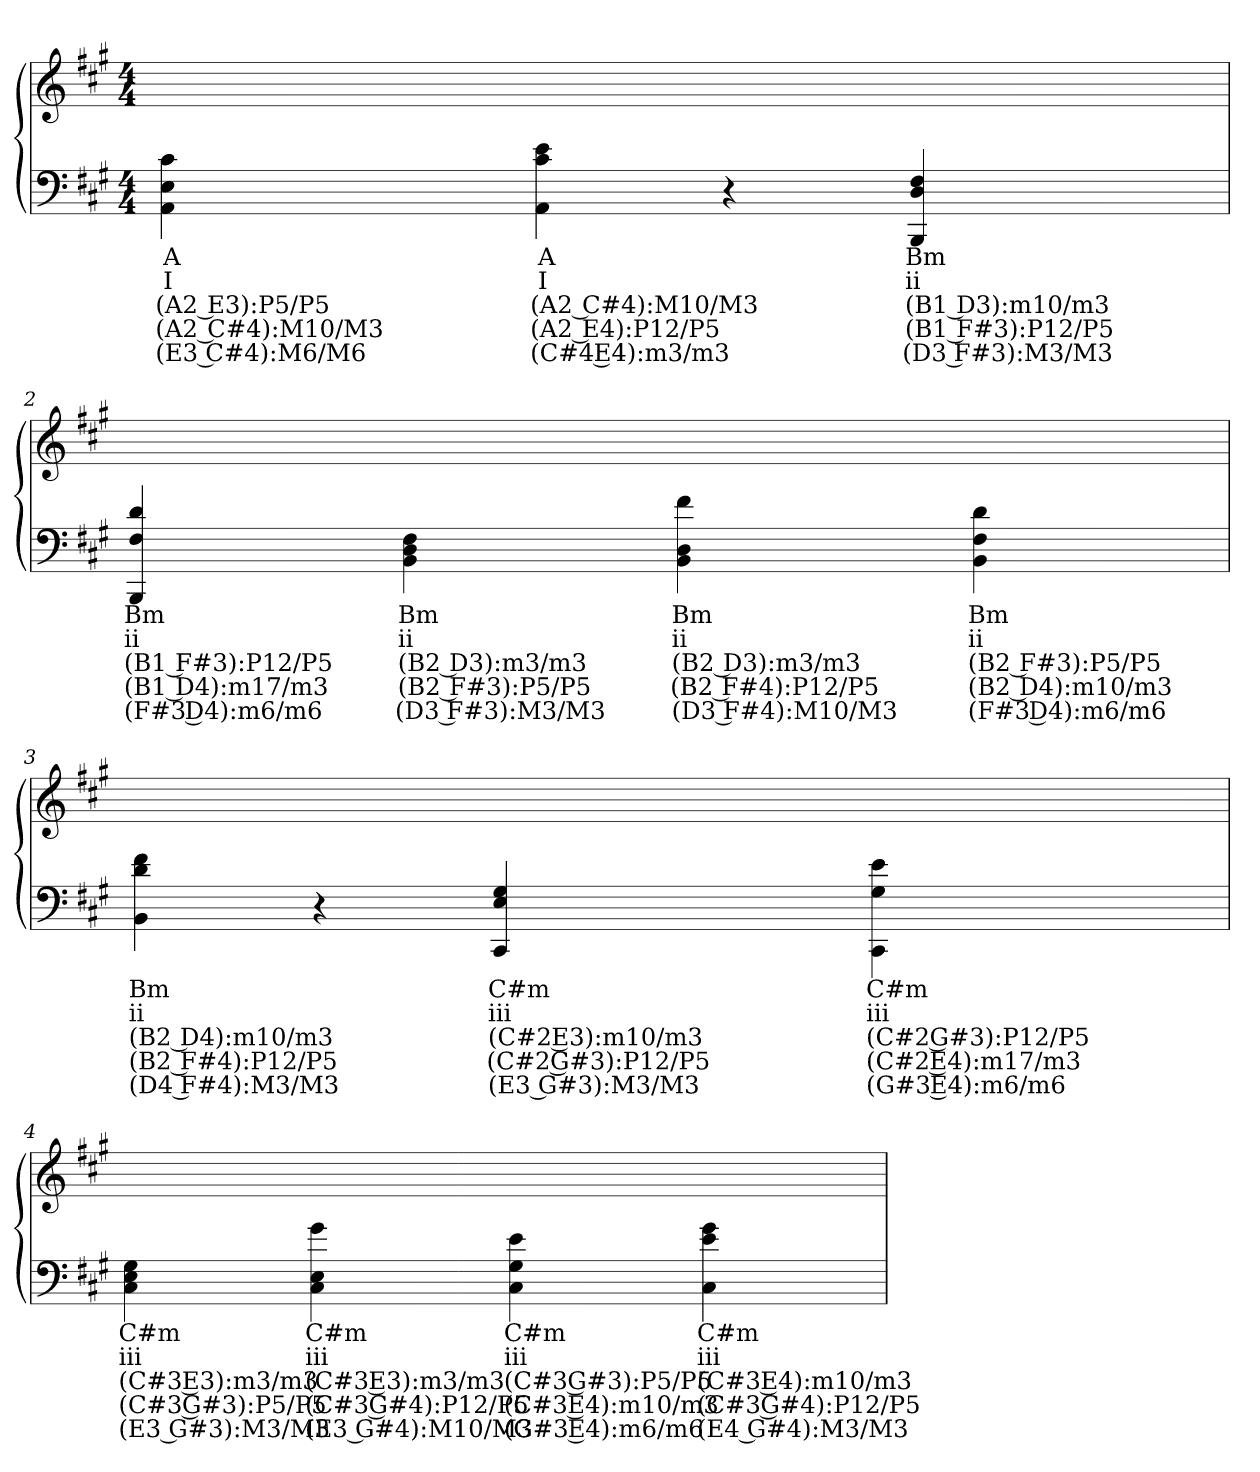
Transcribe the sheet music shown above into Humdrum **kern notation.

**kern	**text	**text	**text	**text	**text	**kern
*part2	*part2	*part2	*part2	*part2	*part2	*part1
*staff2	*staff2	*staff2	*staff2	*staff2	*staff2	*staff1
*clefF4	*	*	*	*	*	*clefG2
*k[f#c#g#]	*	*	*	*	*	*k[f#c#g#]
*A:	*	*	*	*	*	*A:
*M4/4	*	*	*	*	*	*M4/4
*MM60	*	*	*	*	*	*MM60
=1	=1	=1	=1	=1	=1	=1
4AA 4E 4c#	A	I	(A2 E3):P5/P5	(A2 C#4):M10/M3	(E3 C#4):M6/M6	1ryy
4AA 4c# 4e	A	I	(A2 C#4):M10/M3	(A2 E4):P12/P5	(C#4 E4):m3/m3	.
4r	.	.	.	.	.	.
4BBB 4D 4F#	Bm	ii	(B1 D3):m10/m3	(B1 F#3):P12/P5	(D3 F#3):M3/M3	.
=2	=2	=2	=2	=2	=2	=2
4BBB 4F# 4d	Bm	ii	(B1 F#3):P12/P5	(B1 D4):m17/m3	(F#3 D4):m6/m6	1ryy
4BB 4D 4F#	Bm	ii	(B2 D3):m3/m3	(B2 F#3):P5/P5	(D3 F#3):M3/M3	.
4BB 4D 4f#	Bm	ii	(B2 D3):m3/m3	(B2 F#4):P12/P5	(D3 F#4):M10/M3	.
4BB 4F# 4d	Bm	ii	(B2 F#3):P5/P5	(B2 D4):m10/m3	(F#3 D4):m6/m6	.
=3	=3	=3	=3	=3	=3	=3
4BB 4d 4f#	Bm	ii	(B2 D4):m10/m3	(B2 F#4):P12/P5	(D4 F#4):M3/M3	1ryy
4r	.	.	.	.	.	.
4CC# 4E 4G#	C#m	iii	(C#2 E3):m10/m3	(C#2 G#3):P12/P5	(E3 G#3):M3/M3	.
4CC# 4G# 4e	C#m	iii	(C#2 G#3):P12/P5	(C#2 E4):m17/m3	(G#3 E4):m6/m6	.
=4	=4	=4	=4	=4	=4	=4
4C# 4E 4G#	C#m	iii	(C#3 E3):m3/m3	(C#3 G#3):P5/P5	(E3 G#3):M3/M3	1ryy
4C# 4E 4g#	C#m	iii	(C#3 E3):m3/m3	(C#3 G#4):P12/P5	(E3 G#4):M10/M3	.
4C# 4G# 4e	C#m	iii	(C#3 G#3):P5/P5	(C#3 E4):m10/m3	(G#3 E4):m6/m6	.
4C# 4e 4g#	C#m	iii	(C#3 E4):m10/m3	(C#3 G#4):P12/P5	(E4 G#4):M3/M3	.
=	=	=	=	=	=	=
*-	*-	*-	*-	*-	*-	*-
